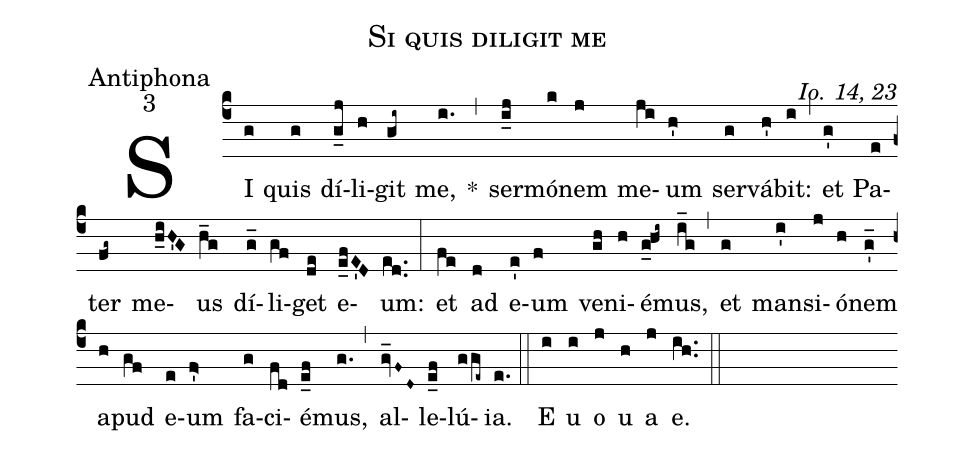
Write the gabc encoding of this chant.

name:Si quis diligit me;
office-part:Antiphona;
mode:3;
commentary:Io. 14, 23;
%%
(c4)
SI(g) quis(g) dí(g_j)li(h)git(gi~) me,(i.) *(,)
ser(i_j)mó(k)nem(j) me(ji)um(h') ser(g)vá(h')bit:(i) (,)
et(g') Pa(e)ter(fg~) me(h_iH'G)us(h_g) dí(g_)li(gf)get(de) e(e_fE'D)um:(ed..) (:)
et(fe) ad(d) e(e')um(f) ve(gh)ni(h)é(g_0!hi~)mus,(i_g) (,)
et(g) man(i')si(j)ó(h)nem(g'_) a(h)pud(gf) e(e)um(f>') fa(g)ci(fd)é(e_f)mus,(g.) (,)
al(gv_F~D~)le(e_f)lú(gge~)ia.(e.) (::)
E(i) u(i) o(j) u(h) a(j) e.(ih..) (::)
